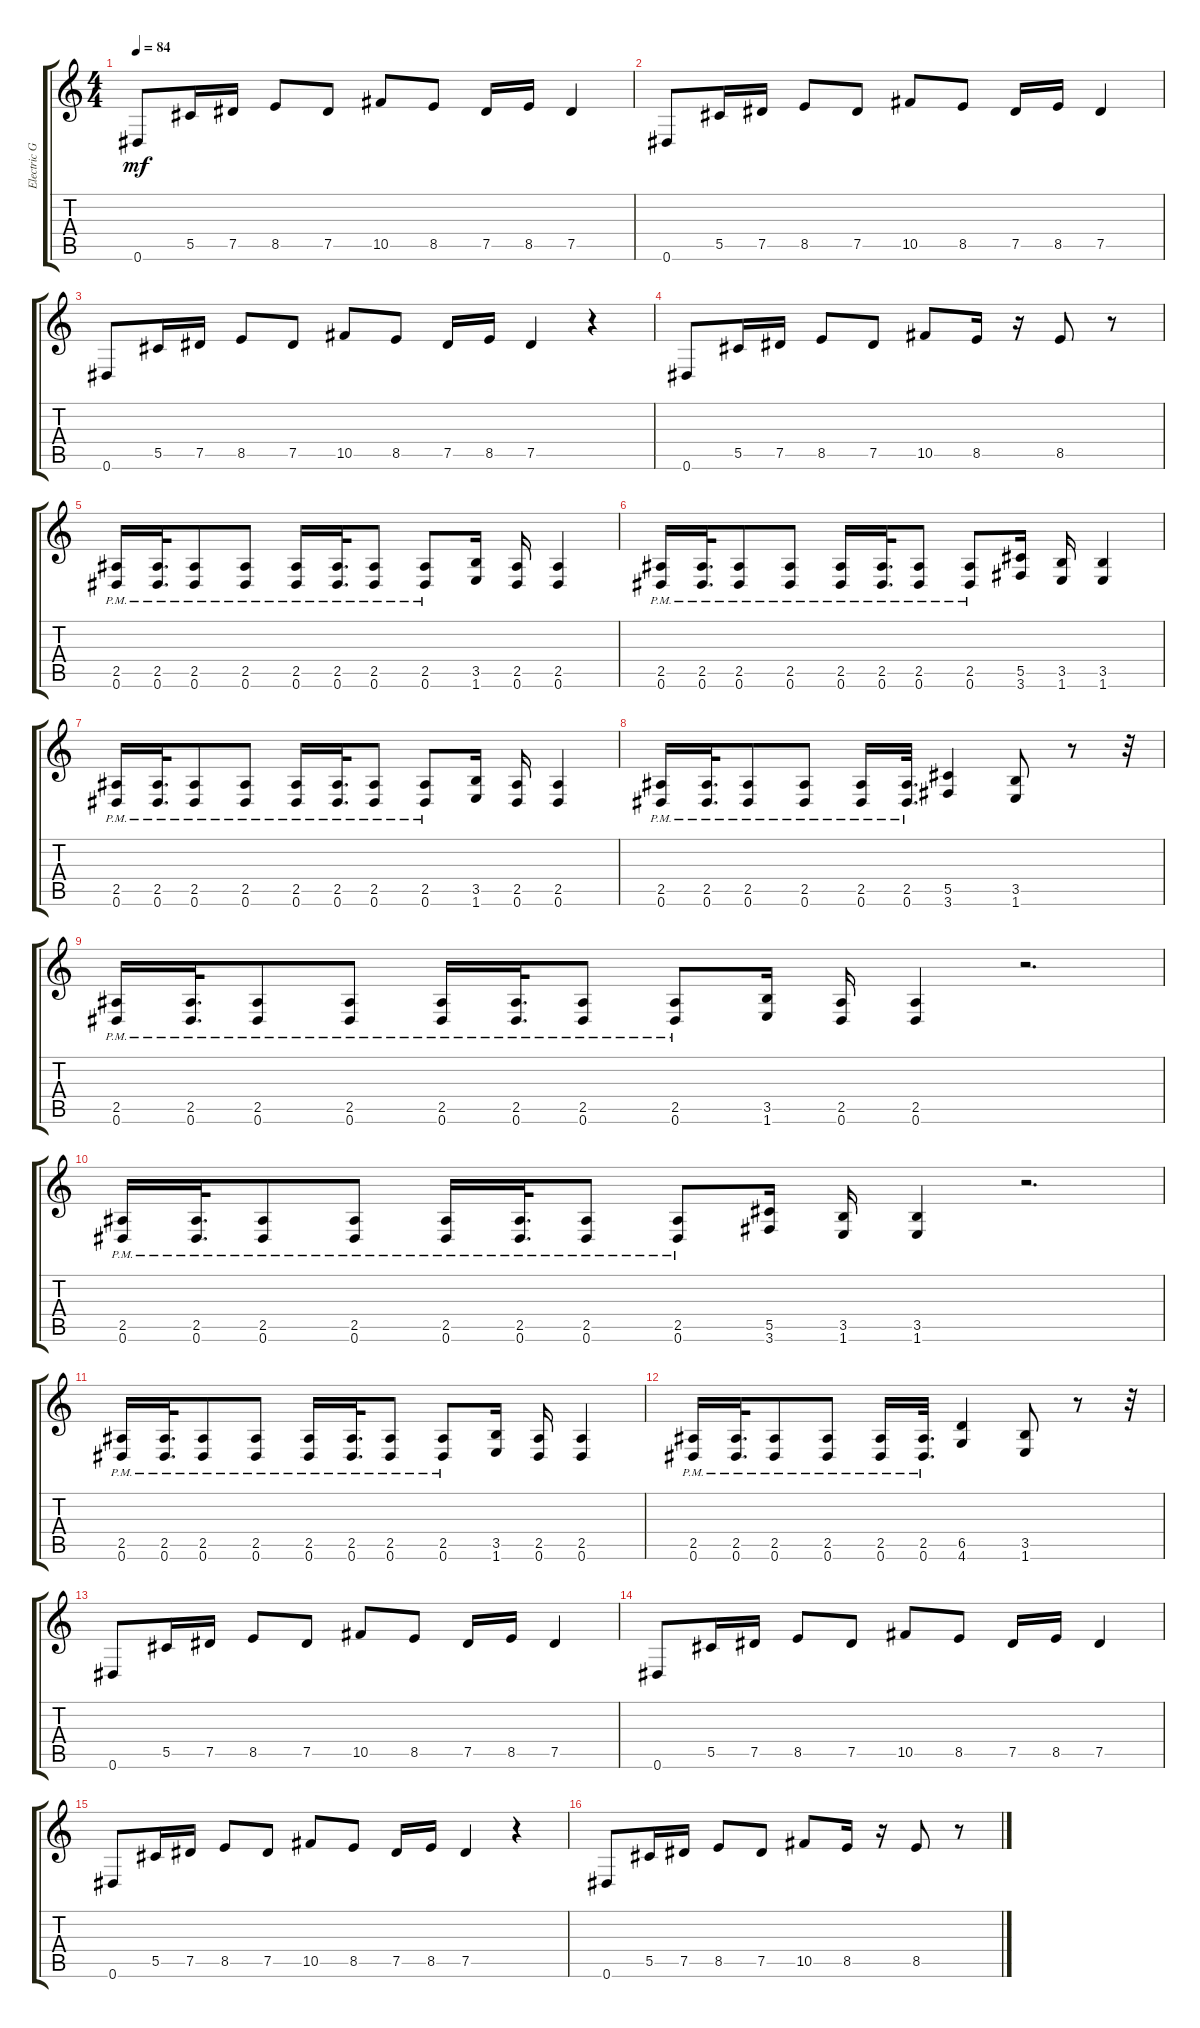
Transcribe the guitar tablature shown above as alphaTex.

\track ("Electric Guitar" "Electric G") {instrument distortionguitar}
\staff {score tabs}
\tuning (Eb4 Bb3 Gb3 Db3 Ab2 Eb2) {hide}
\ts (4 4)
\tempo 84
\clef g2
\ks c
0.6.8{dy mf} 5.5.16 7.5.16 8.5.8 7.5.8 10.5.8 8.5.8 7.5.16 8.5.16 7.5.4 |
0.6.8 5.5.16 7.5.16 8.5.8 7.5.8 10.5.8 8.5.8 7.5.16 8.5.16 7.5.4 |
0.6.8 5.5.16 7.5.16 8.5.8 7.5.8 10.5.8 8.5.8 7.5.16 8.5.16 7.5.4 r.4 |
0.6.8 5.5.16 7.5.16 8.5.8 7.5.8 10.5.8 8.5.16 r.16 8.5.8 r.8 |
(2.5 0.6{pm}).16 (2.5 0.6{pm}).32{d} (2.5 0.6{pm}).8 (2.5 0.6{pm}).8 (2.5 0.6{pm}).16 (2.5 0.6{pm}).32{d} (2.5 0.6{pm}).8 (2.5 0.6{pm}).8 (3.5 1.6).16 (2.5 0.6).16 (2.5 0.6).4 |
(2.5 0.6{pm}).16 (2.5 0.6{pm}).32{d} (2.5 0.6{pm}).8 (2.5 0.6{pm}).8 (2.5 0.6{pm}).16 (2.5 0.6{pm}).32{d} (2.5 0.6{pm}).8 (2.5 0.6{pm}).8 (5.5 3.6).16 (3.5 1.6).16 (3.5 1.6).4 |
(2.5 0.6{pm}).16 (2.5 0.6{pm}).32{d} (2.5 0.6{pm}).8 (2.5 0.6{pm}).8 (2.5 0.6{pm}).16 (2.5 0.6{pm}).32{d} (2.5 0.6{pm}).8 (2.5 0.6{pm}).8 (3.5 1.6).16 (2.5 0.6).16 (2.5 0.6).4 |
(2.5 0.6{pm}).16 (2.5 0.6{pm}).32{d} (2.5 0.6{pm}).8 (2.5 0.6{pm}).8 (2.5 0.6{pm}).16 (2.5 0.6{pm}).32{d} (5.5 3.6).4 (3.5 1.6).8 r.8 r.32 |
(2.5 0.6{pm}).16 (2.5 0.6{pm}).32{d} (2.5 0.6{pm}).8 (2.5 0.6{pm}).8 (2.5 0.6{pm}).16 (2.5 0.6{pm}).32{d} (2.5 0.6{pm}).8 (2.5 0.6{pm}).8 (3.5 1.6).16 (2.5 0.6).16 (2.5 0.6).4 r.2{d} |
(2.5 0.6{pm}).16 (2.5 0.6{pm}).32{d} (2.5 0.6{pm}).8 (2.5 0.6{pm}).8 (2.5 0.6{pm}).16 (2.5 0.6{pm}).32{d} (2.5 0.6{pm}).8 (2.5 0.6{pm}).8 (5.5 3.6).16 (3.5 1.6).16 (3.5 1.6).4 r.2{d} |
(2.5 0.6{pm}).16 (2.5 0.6{pm}).32{d} (2.5 0.6{pm}).8 (2.5 0.6{pm}).8 (2.5 0.6{pm}).16 (2.5 0.6{pm}).32{d} (2.5 0.6{pm}).8 (2.5 0.6{pm}).8 (3.5 1.6).16 (2.5 0.6).16 (2.5 0.6).4 |
(2.5 0.6{pm}).16 (2.5 0.6{pm}).32{d} (2.5 0.6{pm}).8 (2.5 0.6{pm}).8 (2.5 0.6{pm}).16 (2.5 0.6{pm}).32{d} (6.5 4.6).4 (3.5 1.6).8 r.8 r.32 |
0.6.8 5.5.16 7.5.16 8.5.8 7.5.8 10.5.8 8.5.8 7.5.16 8.5.16 7.5.4 |
0.6.8 5.5.16 7.5.16 8.5.8 7.5.8 10.5.8 8.5.8 7.5.16 8.5.16 7.5.4 |
0.6.8 5.5.16 7.5.16 8.5.8 7.5.8 10.5.8 8.5.8 7.5.16 8.5.16 7.5.4 r.4 |
0.6.8 5.5.16 7.5.16 8.5.8 7.5.8 10.5.8 8.5.16 r.16 8.5.8 r.8
